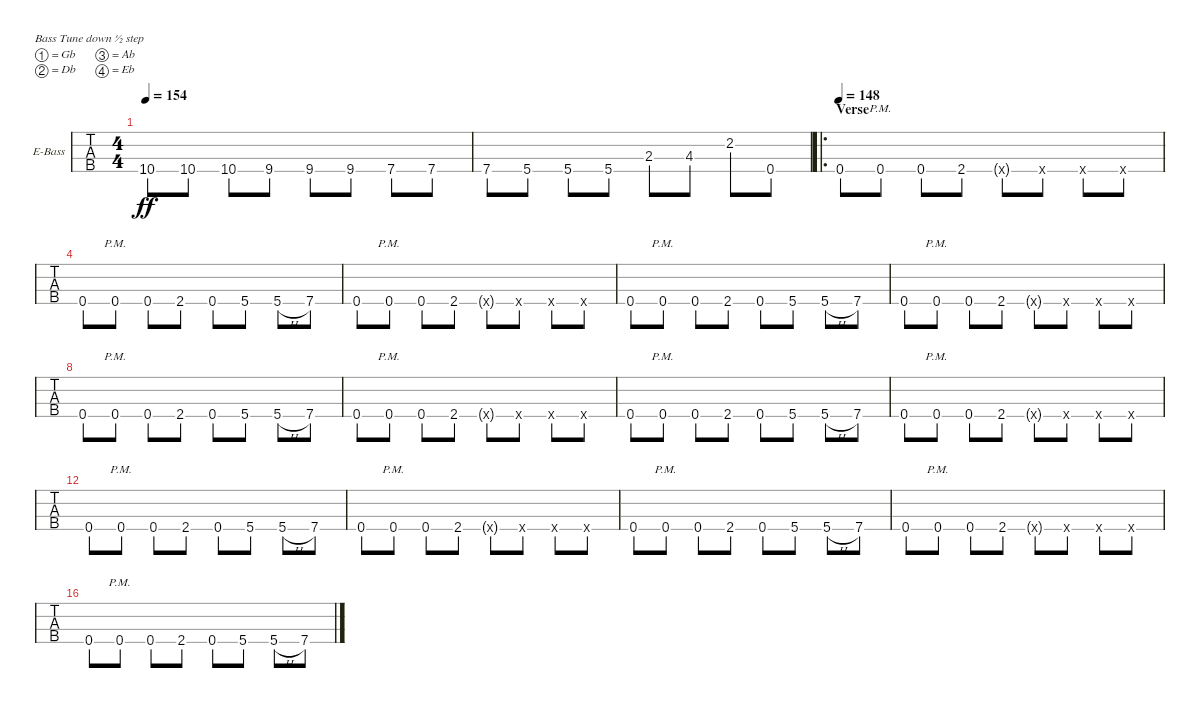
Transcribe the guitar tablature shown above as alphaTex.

\defaultSystemsLayout 4
\bracketExtendMode nobrackets
\firstSystemTrackNameOrientation horizontal
\otherSystemsTrackNameOrientation horizontal
\defaultBarNumberDisplay FirstOfSystem
\track ("Electric Bass" "E-Bass") {instrument electricbassfinger}
\staff {tabs}
\tuning (Gb2 Db2 Ab1 Eb1)
\ts (4 4)
\tempo 154
\clef f4
\ks c
10.4.8{dy ff} 10.4.8 10.4.8 9.4.8 9.4.8 9.4.8 7.4.8 7.4.8 |
7.4.8 5.4.8 5.4.8 5.4.8 2.3.8 4.3.8 2.2.8 0.4.8 |
\ro
\section ("" "Verse")
\tempo 148
0.4.8 0.4{pm}.8 0.4.8 2.4.8 2.4{g x}.8 2.4{x}.8 2.4{x}.8 2.4{x}.8 |
0.4.8 0.4{pm}.8 0.4.8 2.4.8 0.4.8 5.4.8 5.4{h}.8 7.4.8 |
0.4.8 0.4{pm}.8 0.4.8 2.4.8 2.4{g x}.8 2.4{x}.8 2.4{x}.8 2.4{x}.8 |
0.4.8 0.4{pm}.8 0.4.8 2.4.8 0.4.8 5.4.8 5.4{h}.8 7.4.8 |
0.4.8 0.4{pm}.8 0.4.8 2.4.8 2.4{g x}.8 2.4{x}.8 2.4{x}.8 2.4{x}.8 |
0.4.8 0.4{pm}.8 0.4.8 2.4.8 0.4.8 5.4.8 5.4{h}.8 7.4.8 |
0.4.8 0.4{pm}.8 0.4.8 2.4.8 2.4{g x}.8 2.4{x}.8 2.4{x}.8 2.4{x}.8 |
0.4.8 0.4{pm}.8 0.4.8 2.4.8 0.4.8 5.4.8 5.4{h}.8 7.4.8 |
0.4.8 0.4{pm}.8 0.4.8 2.4.8 2.4{g x}.8 2.4{x}.8 2.4{x}.8 2.4{x}.8 |
0.4.8 0.4{pm}.8 0.4.8 2.4.8 0.4.8 5.4.8 5.4{h}.8 7.4.8 |
0.4.8 0.4{pm}.8 0.4.8 2.4.8 2.4{g x}.8 2.4{x}.8 2.4{x}.8 2.4{x}.8 |
0.4.8 0.4{pm}.8 0.4.8 2.4.8 0.4.8 5.4.8 5.4{h}.8 7.4.8 |
0.4.8 0.4{pm}.8 0.4.8 2.4.8 2.4{g x}.8 2.4{x}.8 2.4{x}.8 2.4{x}.8 |
0.4.8 0.4{pm}.8 0.4.8 2.4.8 0.4.8 5.4.8 5.4{h}.8 7.4.8
